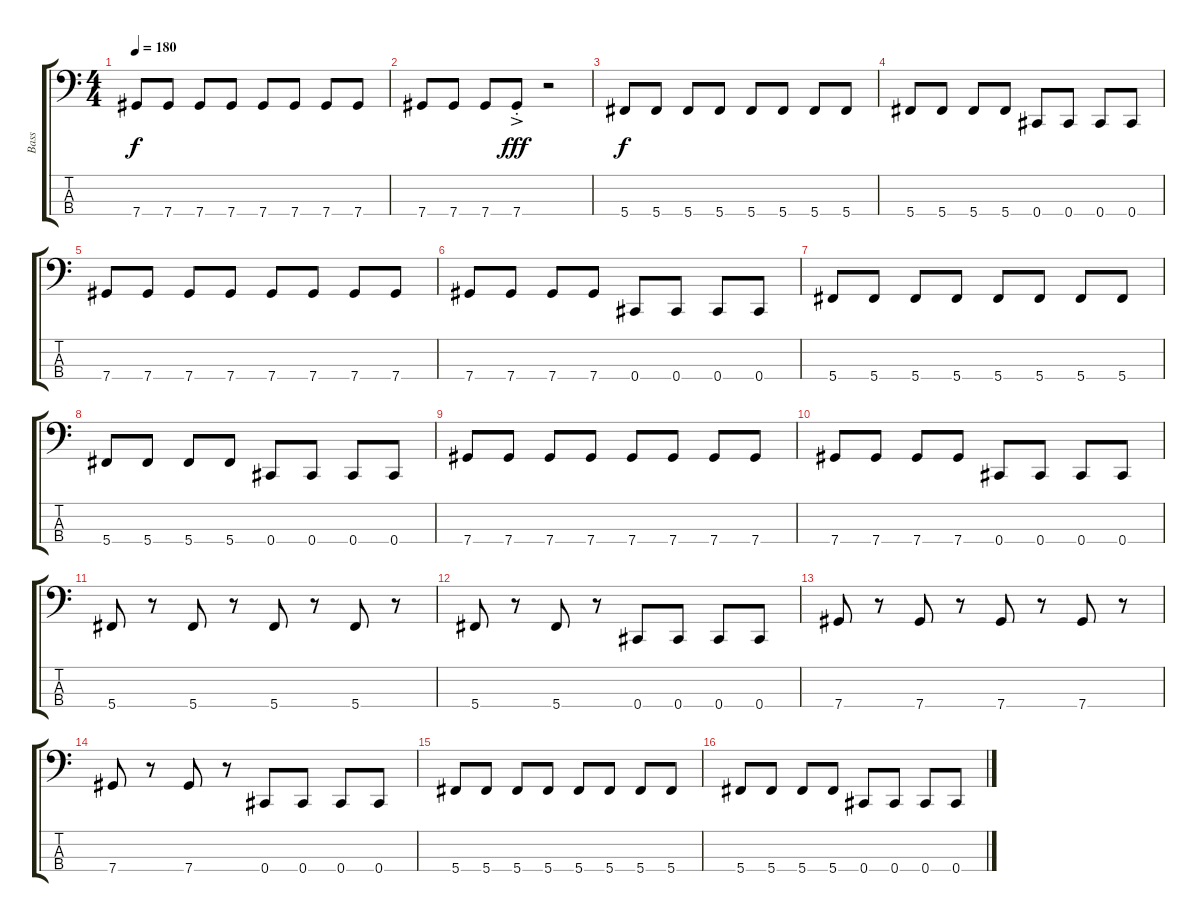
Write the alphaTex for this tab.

\track ("Bass" "Bass") {instrument electricbasspick}
\staff {score tabs}
\tuning (Gb2 Db2 Ab1 Db1) {hide}
\ts (4 4)
\tempo 180
\clef f4
\ks c
7.4.8{dy f} 7.4.8 7.4.8 7.4.8 7.4.8 7.4.8 7.4.8 7.4.8 |
7.4.8 7.4.8 7.4.8 7.4{ac st}.8{dy fff} r.2 |
5.4.8{dy f} 5.4.8 5.4.8 5.4.8 5.4.8 5.4.8 5.4.8 5.4.8 |
5.4.8 5.4.8 5.4.8 5.4.8 0.4.8 0.4.8 0.4.8 0.4.8 |
7.4.8 7.4.8 7.4.8 7.4.8 7.4.8 7.4.8 7.4.8 7.4.8 |
7.4.8 7.4.8 7.4.8 7.4.8 0.4.8 0.4.8 0.4.8 0.4.8 |
5.4.8 5.4.8 5.4.8 5.4.8 5.4.8 5.4.8 5.4.8 5.4.8 |
5.4.8 5.4.8 5.4.8 5.4.8 0.4.8 0.4.8 0.4.8 0.4.8 |
7.4.8 7.4.8 7.4.8 7.4.8 7.4.8 7.4.8 7.4.8 7.4.8 |
7.4.8 7.4.8 7.4.8 7.4.8 0.4.8 0.4.8 0.4.8 0.4.8 |
5.4.8 r.8 5.4.8 r.8 5.4.8 r.8 5.4.8 r.8 |
5.4.8 r.8 5.4.8 r.8 0.4.8 0.4.8 0.4.8 0.4.8 |
7.4.8 r.8 7.4.8 r.8 7.4.8 r.8 7.4.8 r.8 |
7.4.8 r.8 7.4.8 r.8 0.4.8 0.4.8 0.4.8 0.4.8 |
5.4.8 5.4.8 5.4.8 5.4.8 5.4.8 5.4.8 5.4.8 5.4.8 |
5.4.8 5.4.8 5.4.8 5.4.8 0.4.8 0.4.8 0.4.8 0.4.8
